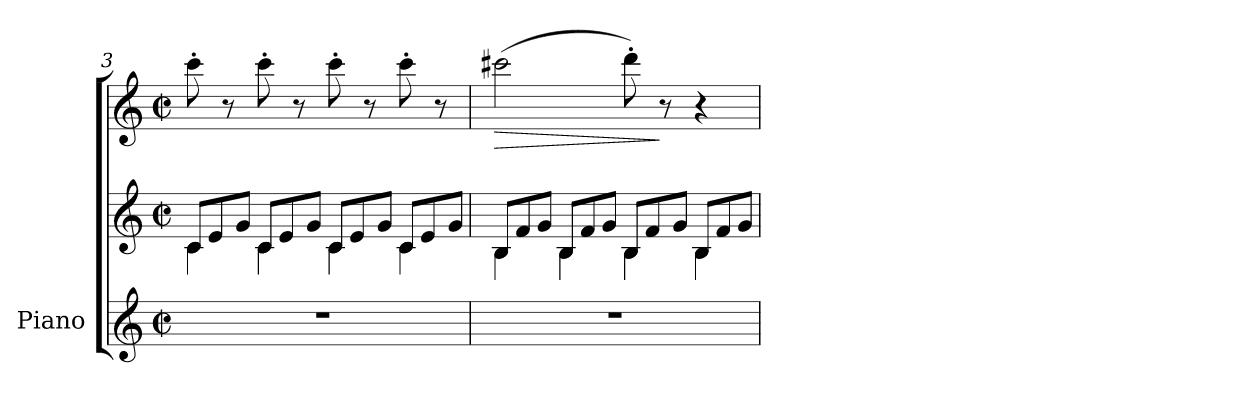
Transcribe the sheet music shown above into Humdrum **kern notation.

**kern	**kern	**kern	**dynam
*part1	*part1	*part1	*part1
*staff3	*staff2	*staff1	*staff1/2/3
*I"Piano	*	*	*
*I'Pno	*	*	*
*clefG2	*clefG2	*clefG2	*
*k[]	*k[]	*k[]	*
*M2/2	*M2/2	*M2/2	*
*met(c|)	*met(c|)	*met(c|)	*
*	*Xtuplet	*	*
=3	=3	=3	=3
*	*^	*	*
1r	12c/L	4c\	8ccc'\	.
.	12e/	.	.	.
.	.	.	8r	.
.	12g/J	.	.	.
.	12c/L	4c\	8ccc'\	.
.	12e/	.	.	.
.	.	.	8r	.
.	12g/J	.	.	.
.	12c/L	4c\	8ccc'\	.
.	12e/	.	.	.
.	.	.	8r	.
.	12g/J	.	.	.
.	12c/L	4c\	8ccc'\	.
.	12e/	.	.	.
.	.	.	8r	.
.	12g/J	.	.	.
!!LO:LB:g=z
=4	=4	=4	=4	=4
!	!	!	!	!LO:HP:b
1r	12B/L	4B\	(>2ccc#X\	>
.	12f/	.	.	.
.	12g/J	.	.	.
.	12B/L	4B\	.	.
.	12f/	.	.	.
.	12g/J	.	.	.
.	12B/L	4B\	8ddd'\)	.
.	12f/	.	.	.
.	.	.	8r	]
.	12g/J	.	.	.
.	12B/L	4B\	4r	.
.	12f/	.	.	.
.	12g/J	.	.	.
*	*v	*v	*	*
=	=	=	=
*-	*-	*-	*-
